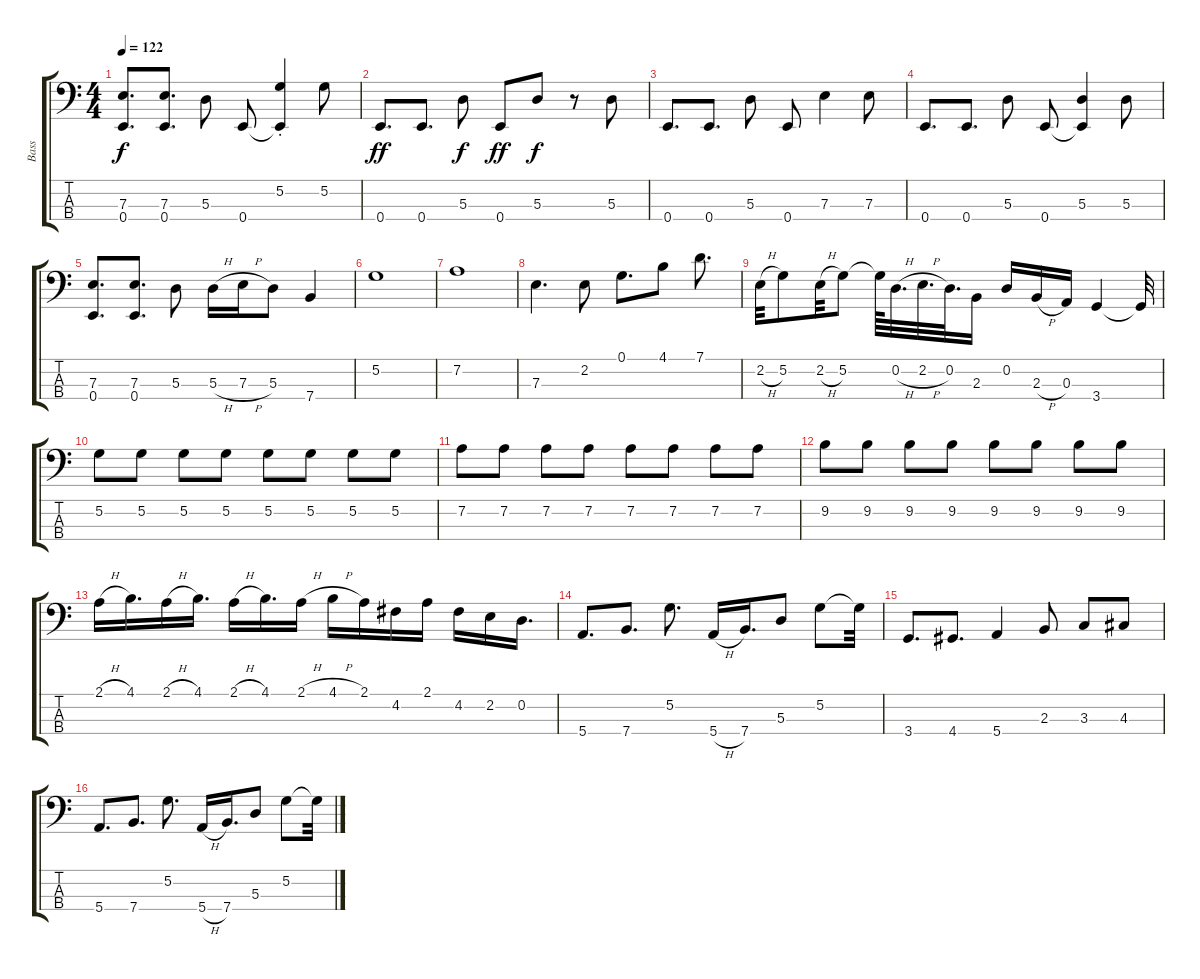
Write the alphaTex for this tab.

\track ("Bass" "Bass") {instrument slapbass2}
\staff {score tabs}
\tuning (G2 D2 A1 E1) {hide}
\ts (4 4)
\tempo 122
\clef f4
\ks c
(7.3 0.4).8{d dy f} (7.3 0.4).8{d} 5.3.8 0.4.8 (5.2{st} 0.4{t}).4 5.2.8 |
0.4.8{d dy ff} 0.4.8{d} 5.3.8{dy f} 0.4.8{dy ff} 5.3.8{dy f} r.8 5.3.8 |
0.4.8{d} 0.4.8{d} 5.3.8 0.4.8 7.3.4 7.3.8 |
0.4.8{d} 0.4.8{d} 5.3.8 0.4.8 (5.3 0.4{t}).4 5.3.8 |
(7.3 0.4).8{d} (7.3 0.4).8{d} 5.3.8 5.3{h}.16 7.3{h}.16 5.3.8 7.4.4 |
5.2.1 |
7.2.1 |
7.3.4{d} 2.2.8 0.1.8{d} 4.1.8 7.1.8{d} |
2.2{h}.32 5.2.8 2.2{h}.32 5.2.8 5.2{t}.64 0.2{h}.32{d} 2.2{h}.32{d} 0.2.32{d} 2.3.16 0.2.16 2.3{h}.16 0.3.16 3.4.4 3.4{t}.32 |
5.2.8 5.2.8 5.2.8 5.2.8 5.2.8 5.2.8 5.2.8 5.2.8 |
7.2.8 7.2.8 7.2.8 7.2.8 7.2.8 7.2.8 7.2.8 7.2.8 |
9.2.8 9.2.8 9.2.8 9.2.8 9.2.8 9.2.8 9.2.8 9.2.8 |
2.1{h}.16 4.1.16{d} 2.1{h}.16 4.1.16{d} 2.1{h}.16 4.1.16{d} 2.1{h}.16 4.1{h}.16 2.1.16 4.2.16 2.1.16 4.2.16 2.2.16 0.2.16{d} |
5.4.8{d} 7.4.8{d} 5.2.8{d} 5.4{h}.16 7.4.16{d} 5.3.8 5.2.8 5.2{t}.32 |
3.4.8{d} 4.4.8{d} 5.4.4 2.3.8 3.3.8 4.3.8 |
5.4.8{d} 7.4.8{d} 5.2.8{d} 5.4{h}.16 7.4.16{d} 5.3.8 5.2.8 5.2{t}.32
